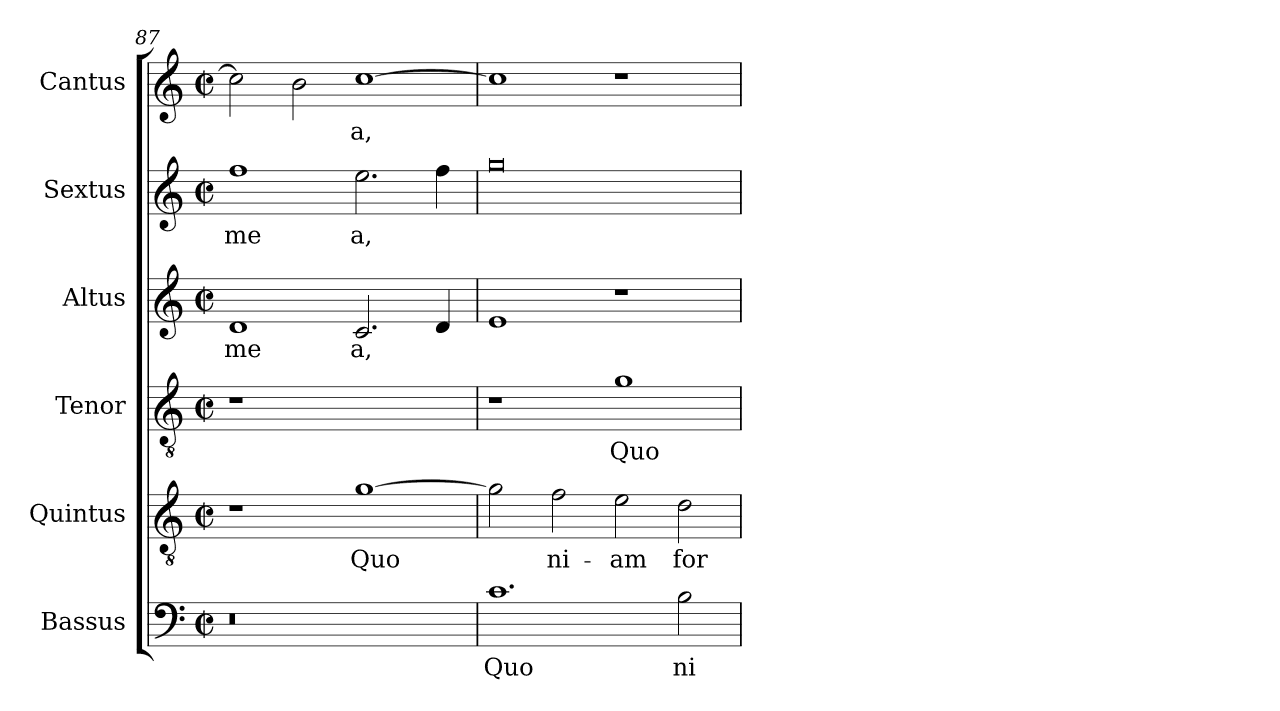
**kern	**text	**kern	**text	**kern	**text	**kern	**text	**kern	**text	**kern	**text
*part6	*part6	*part5	*part5	*part4	*part4	*part3	*part3	*part2	*part2	*part1	*part1
*staff6	*staff6	*staff5	*staff5	*staff4	*staff4	*staff3	*staff3	*staff2	*staff2	*staff1	*staff1
*I"Bassus	*	*I"Quintus	*	*I"Tenor	*	*I"Altus	*	*I"Sextus	*	*I"Cantus	*
*clefF4	*	*clefGv2	*	*clefGv2	*	*clefG2	*	*clefG2	*	*clefG2	*
*k[]	*	*k[]	*	*k[]	*	*k[]	*	*k[]	*	*k[]	*
*C:	*	*C:	*	*C:	*	*C:	*	*C:	*	*C:	*
*M2/2	*	*M2/2	*	*M2/2	*	*M2/2	*	*M2/2	*	*M2/2	*
*met(c|)	*	*met(c|)	*	*met(c|)	*	*met(c|)	*	*met(c|)	*	*met(c|)	*
=87	=87	=87	=87	=87	=87	=87	=87	=87	=87	=87	=87
!	!	!	!	!	!	!	!LO:LY:b:cj	!	!LO:LY:b:cj	!	!LO:LY:b:cj
0r	.	1r	.	1r	.	1d	me	1ff	me	2cc\]	--
!	!	!	!	!	!	!	!	!	!	!	!LO:LY:b:cj
.	.	.	.	.	.	.	.	.	.	2b\	--
!	!	!	!LO:LY:b:cj	!	!	!	!LO:LY:b:cj	!	!LO:LY:b:cj	!	!LO:LY:b:cj
.	.	[>1g	Quo-	1ryy	.	2.c/	a,	2.ee\	a,	[>1cc	-a,
!	!	!	!	!	!	!	!LO:LY:b:cj	!	!LO:LY:b:cj	!	!
.	.	.	.	.	.	4d/	.	4ff\	.	.	.
=88	=88	=88	=88	=88	=88	=88	=88	=88	=88	=88	=88
!	!LO:LY:b:cj	!	!LO:LY:b:cj	!	!	!	!LO:LY:b:cj	!	!LO:LY:b:cj	!	!LO:LY:b:cj
1.c	Quo	2g\]	--	1r	.	1e	.	0gg	.	1cc]	.
!	!	!	!LO:LY:b:cj	!	!	!	!	!	!	!	!
.	.	2f\	-ni-	.	.	.	.	.	.	.	.
!	!	!	!LO:LY:b:cj	!	!LO:LY:b:cj	!	!	!	!	!	!
.	.	2e\	-am	1g	Quo-	1r	.	.	.	1r	.
!	!LO:LY:b:cj	!	!LO:LY:b:cj	!	!	!	!	!	!	!	!
2B\	ni	2d\	for-	.	.	.	.	.	.	.	.
=	=	=	=	=	=	=	=	=	=	=	=
*-	*-	*-	*-	*-	*-	*-	*-	*-	*-	*-	*-
